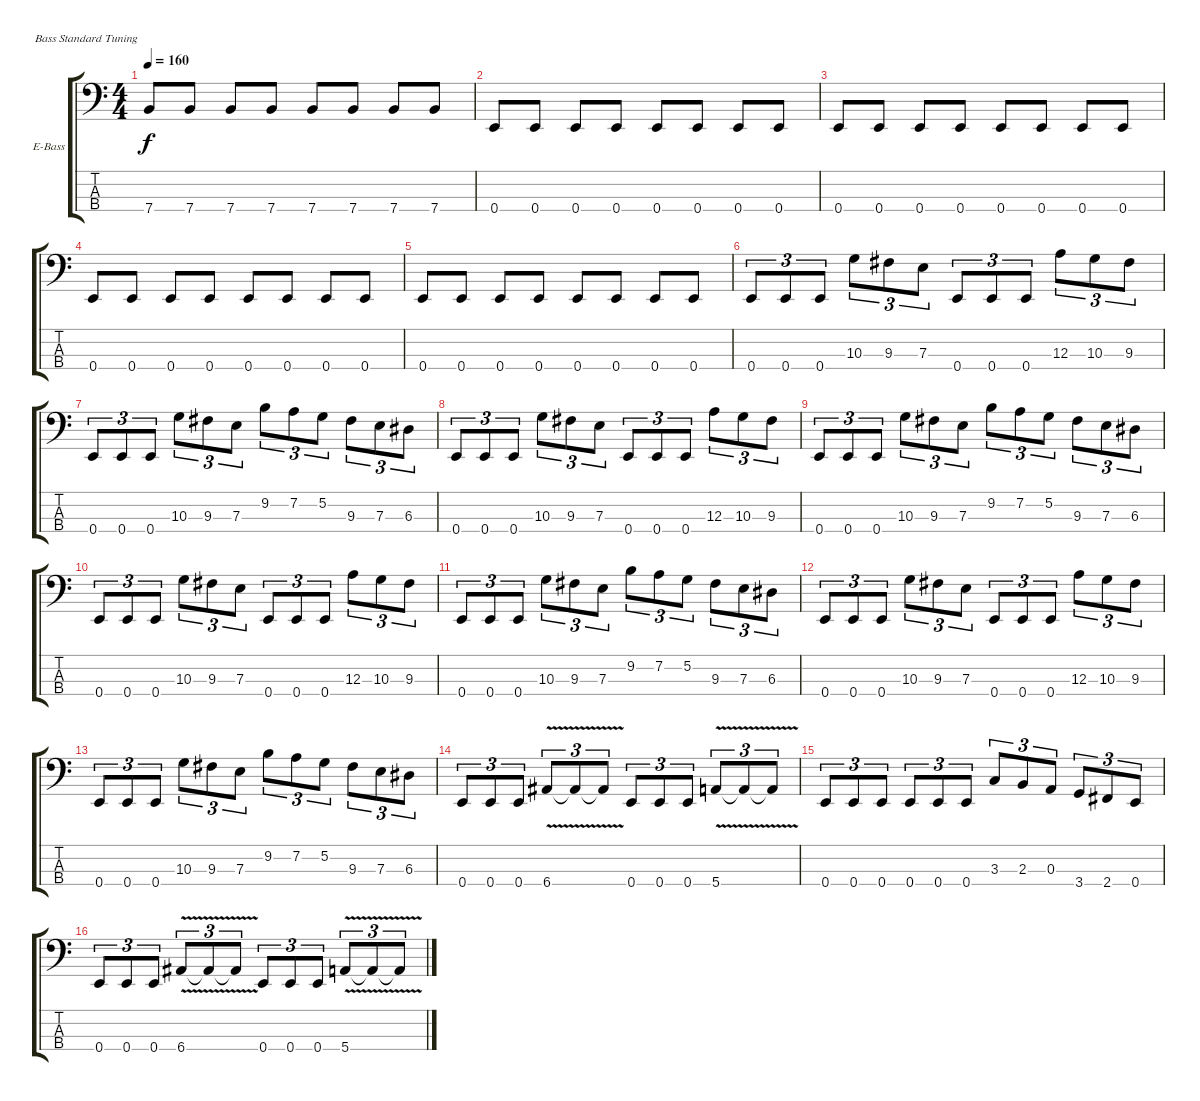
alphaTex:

\defaultSystemsLayout 4
\bracketExtendMode groupsimilarinstruments
\firstSystemTrackNameOrientation horizontal
\otherSystemsTrackNameOrientation horizontal
\track ("Electric Bass" "E-Bass") {instrument electricbassfinger}
\staff {score tabs}
\tuning (G2 D2 A1 E1)
\ts (4 4)
\tempo 160
\clef f4
\ks c
7.4.8{dy f} 7.4.8 7.4.8 7.4.8 7.4.8 7.4.8 7.4.8 7.4.8 |
0.4.8 0.4.8 0.4.8 0.4.8 0.4.8 0.4.8 0.4.8 0.4.8 |
0.4.8 0.4.8 0.4.8 0.4.8 0.4.8 0.4.8 0.4.8 0.4.8 |
0.4.8 0.4.8 0.4.8 0.4.8 0.4.8 0.4.8 0.4.8 0.4.8 |
0.4.8 0.4.8 0.4.8 0.4.8 0.4.8 0.4.8 0.4.8 0.4.8 |
0.4.8{tu (3 2)} 0.4.8{tu (3 2)} 0.4.8{tu (3 2)} 10.3.8{tu (3 2)} 9.3.8{tu (3 2)} 7.3.8{tu (3 2)} 0.4.8{tu (3 2)} 0.4.8{tu (3 2)} 0.4.8{tu (3 2)} 12.3.8{tu (3 2)} 10.3.8{tu (3 2)} 9.3.8{tu (3 2)} |
0.4.8{tu (3 2)} 0.4.8{tu (3 2)} 0.4.8{tu (3 2)} 10.3.8{tu (3 2)} 9.3.8{tu (3 2)} 7.3.8{tu (3 2)} 9.2.8{tu (3 2)} 7.2.8{tu (3 2)} 5.2.8{tu (3 2)} 9.3.8{tu (3 2)} 7.3.8{tu (3 2)} 6.3.8{tu (3 2)} |
0.4.8{tu (3 2)} 0.4.8{tu (3 2)} 0.4.8{tu (3 2)} 10.3.8{tu (3 2)} 9.3.8{tu (3 2)} 7.3.8{tu (3 2)} 0.4.8{tu (3 2)} 0.4.8{tu (3 2)} 0.4.8{tu (3 2)} 12.3.8{tu (3 2)} 10.3.8{tu (3 2)} 9.3.8{tu (3 2)} |
0.4.8{tu (3 2)} 0.4.8{tu (3 2)} 0.4.8{tu (3 2)} 10.3.8{tu (3 2)} 9.3.8{tu (3 2)} 7.3.8{tu (3 2)} 9.2.8{tu (3 2)} 7.2.8{tu (3 2)} 5.2.8{tu (3 2)} 9.3.8{tu (3 2)} 7.3.8{tu (3 2)} 6.3.8{tu (3 2)} |
0.4.8{tu (3 2)} 0.4.8{tu (3 2)} 0.4.8{tu (3 2)} 10.3.8{tu (3 2)} 9.3.8{tu (3 2)} 7.3.8{tu (3 2)} 0.4.8{tu (3 2)} 0.4.8{tu (3 2)} 0.4.8{tu (3 2)} 12.3.8{tu (3 2)} 10.3.8{tu (3 2)} 9.3.8{tu (3 2)} |
0.4.8{tu (3 2)} 0.4.8{tu (3 2)} 0.4.8{tu (3 2)} 10.3.8{tu (3 2)} 9.3.8{tu (3 2)} 7.3.8{tu (3 2)} 9.2.8{tu (3 2)} 7.2.8{tu (3 2)} 5.2.8{tu (3 2)} 9.3.8{tu (3 2)} 7.3.8{tu (3 2)} 6.3.8{tu (3 2)} |
0.4.8{tu (3 2)} 0.4.8{tu (3 2)} 0.4.8{tu (3 2)} 10.3.8{tu (3 2)} 9.3.8{tu (3 2)} 7.3.8{tu (3 2)} 0.4.8{tu (3 2)} 0.4.8{tu (3 2)} 0.4.8{tu (3 2)} 12.3.8{tu (3 2)} 10.3.8{tu (3 2)} 9.3.8{tu (3 2)} |
0.4.8{tu (3 2)} 0.4.8{tu (3 2)} 0.4.8{tu (3 2)} 10.3.8{tu (3 2)} 9.3.8{tu (3 2)} 7.3.8{tu (3 2)} 9.2.8{tu (3 2)} 7.2.8{tu (3 2)} 5.2.8{tu (3 2)} 9.3.8{tu (3 2)} 7.3.8{tu (3 2)} 6.3.8{tu (3 2)} |
0.4.8{tu (3 2)} 0.4.8{tu (3 2)} 0.4.8{tu (3 2)} 6.4{v}.8{tu (3 2)} 6.4{v t}.8{tu (3 2)} 6.4{v t}.8{tu (3 2)} 0.4.8{tu (3 2)} 0.4.8{tu (3 2)} 0.4.8{tu (3 2)} 5.4{v}.8{tu (3 2)} 5.4{v t}.8{tu (3 2)} 5.4{v t}.8{tu (3 2)} |
0.4.8{tu (3 2)} 0.4.8{tu (3 2)} 0.4.8{tu (3 2)} 0.4.8{tu (3 2)} 0.4.8{tu (3 2)} 0.4.8{tu (3 2)} 3.3.8{tu (3 2)} 2.3.8{tu (3 2)} 0.3.8{tu (3 2)} 3.4.8{tu (3 2)} 2.4.8{tu (3 2)} 0.4.8{tu (3 2)} |
0.4.8{tu (3 2)} 0.4.8{tu (3 2)} 0.4.8{tu (3 2)} 6.4{v}.8{tu (3 2)} 6.4{v t}.8{tu (3 2)} 6.4{v t}.8{tu (3 2)} 0.4.8{tu (3 2)} 0.4.8{tu (3 2)} 0.4.8{tu (3 2)} 5.4{v}.8{tu (3 2)} 5.4{v t}.8{tu (3 2)} 5.4{v t}.8{tu (3 2)}
